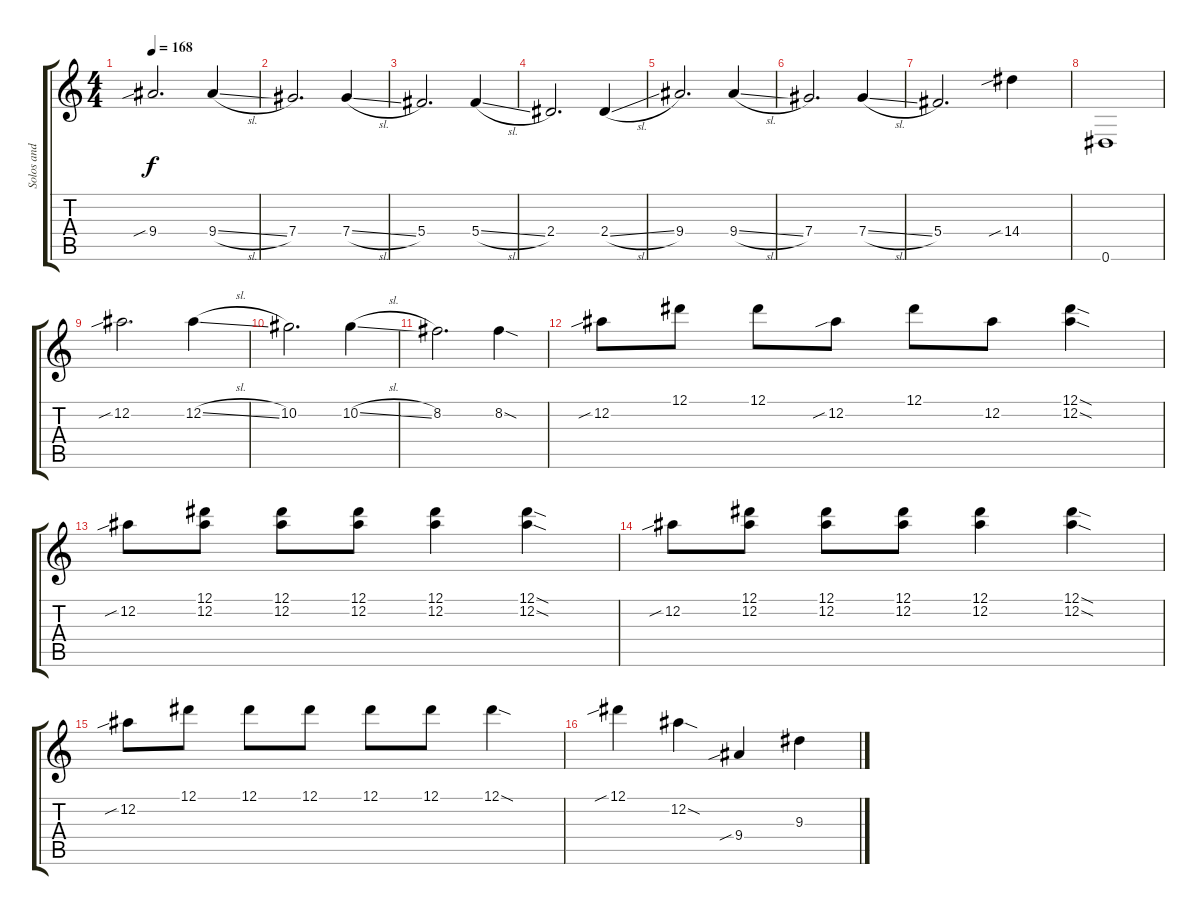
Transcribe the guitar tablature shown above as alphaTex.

\track ("Solos and fills" "Solos and ") {instrument distortionguitar}
\staff {score tabs}
\tuning (Eb4 Bb3 Gb3 Db3 Ab2 Eb2) {hide}
\ts (4 4)
\tempo 168
\clef g2
\ks c
9.4{sib}.2{d dy f} 9.4{sl}.4 |
7.4.2{d} 7.4{sl}.4 |
5.4.2{d} 5.4{sl}.4 |
2.4.2{d} 2.4{sl}.4 |
9.4.2{d} 9.4{sl}.4 |
7.4.2{d} 7.4{sl}.4 |
5.4.2{d} 14.4{sib}.4 |
0.6.1 |
12.2{sib}.2{d} 12.2{sl}.4 |
10.2.2{d} 10.2{sl}.4 |
8.2.2{d} 8.2{sod}.4 |
12.2{sib}.8 12.1.8 12.1.8 12.2{sib}.8 12.1.8 12.2.8 (12.1{sod} 12.2{sod}).4 |
12.2{sib}.8 (12.1 12.2).8 (12.1 12.2).8 (12.1 12.2).8 (12.1 12.2).4 (12.1{sod} 12.2{sod}).4 |
12.2{sib}.8 (12.1 12.2).8 (12.1 12.2).8 (12.1 12.2).8 (12.1 12.2).4 (12.1{sod} 12.2{sod}).4 |
12.2{sib}.8 12.1.8 12.1.8 12.1.8 12.1.8 12.1.8 12.1{sod}.4 |
12.1{sib}.4 12.2{sod}.4 9.4{sib}.4 9.3.4
